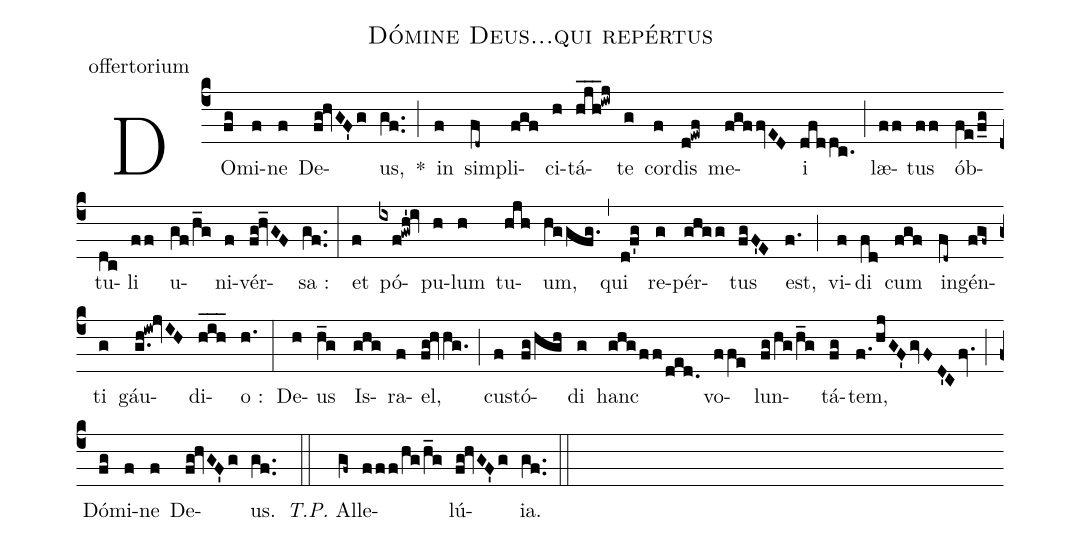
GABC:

name:Dómine Deus...qui repértus;
office-part:offertorium;
%%
(c4) DO(fg)mi(f)ne(f) De(fg!hvGF'g)us,(gf..) *(;)
in(f) sim(fd~)pli(fgf)ci(h)tá(hjh___!iwj)te(g) co(f)rdis(d!ewf) me(fgffvED)i(dfddc.) (;)
læ(ff)tus(ff) ób(fe/f_g)tu(dc)li(ff) u(gf/h_g)ni(f)vér(fg!hv_GF)sa :(gf..) (:)
et(f) pó(ixf!gwh'!iv)pu(h)lum(h) tu(hjh)um,(hggfg.) (,)
qui(d!f'g) re(g)pér(ghgg)tus(fgF'E) est,(f.) (;)
vi(f)di(fd) cum(fgf) in(fd~)gén(fgf~)ti(g) gáu(g.h!iw!jvIH)di(hih___)o :(h.) (:)
De(h)us(h_g) Is(ghg)ra(f)el,(fg!hvhg.) (;)
cus(f)tó(fg/hgh)di(g) hanc(ghg/ff/ded.) vo(ffe)lun(fg/hg/h_g)tá(fg)tem,(f./hjGF'gvFD'Cfv.) (;)
Dó(fg)mi(f)ne(f) De(fg!hvGF'g)us.(gf..) (::)

<i>T.P.</i> Al(gf~)le(fff/hg/h_g)lú(fg!hvGF'g)ia.(gf..) (::)
